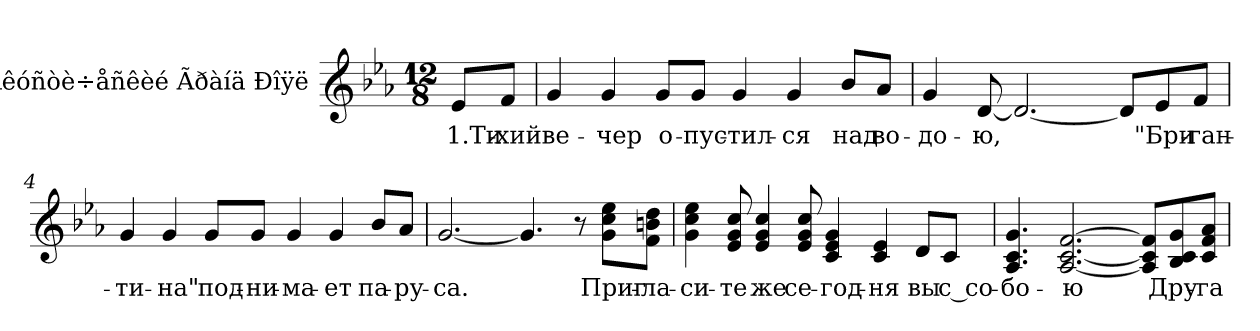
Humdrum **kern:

**kern	**text
*part1	*part1
*staff1	*staff1
*I"Àêóñòè÷åñêèé Ãðàíä Ðîÿë	*
!!LO:PB:g=z
*clefG2	*
*k[b-e-a-]	*
*c:	*
*M12/8	*
=1	=1
!	!LO:LY:b:color=#000000
8e-i/L	1.Ти-
!	!LO:LY:b:color=#000000
8fi/J	-хий
=2	=2
!	!LO:LY:b:color=#000000
4gi/	ве-
!	!LO:LY:b:color=#000000
4gi/	-чер
!	!LO:LY:b:color=#000000
8gi/L	о-
!	!LO:LY:b:color=#000000
8gi/J	-пус-
!	!LO:LY:b:color=#000000
4gi/	-тил-
!	!LO:LY:b:color=#000000
4gi/	-ся
!	!LO:LY:b:color=#000000
8b-i/L	над
!	!LO:LY:b:color=#000000
8a-i/J	во-
=3	=3
!	!LO:LY:b:color=#000000
4gi/	-до-
!	!LO:LY:b:color=#000000
[<8di/	-ю,
2.di/_<	.
8di/L]	.
!	!LO:LY:b:color=#000000
8e-i/	"Бри-
!	!LO:LY:b:color=#000000
8fi/J	-ган-
=4	=4
!	!LO:LY:b:color=#000000
4gi/	-ти-
!	!LO:LY:b:color=#000000
4gi/	-на"
!	!LO:LY:b:color=#000000
8gi/L	под-
!	!LO:LY:b:color=#000000
8gi/J	-ни-
!	!LO:LY:b:color=#000000
4gi/	-ма-
!	!LO:LY:b:color=#000000
4gi/	-ет
!	!LO:LY:b:color=#000000
8b-i/L	па-
!	!LO:LY:b:color=#000000
8a-i/J	-ру-
!!LO:LB:g=z
=5	=5
!	!LO:LY:b:color=#000000
[<2.gi/	-са.
4.gi/]	.
8r	.
!	!LO:LY:b:color=#000000
8gi\ 8cci\ 8ee-i\L	Приг-
!	!LO:LY:b:color=#000000
8fi\ 8bni\ 8ddi\J	-ла-
=6	=6
!	!LO:LY:b:color=#000000
4gi\ 4cci 4ee-i	-си-
!	!LO:LY:b:color=#000000
8e-i/ 8gi 8cci	-те
!	!LO:LY:b:color=#000000
4e-i/ 4gi 4cci	же
!	!LO:LY:b:color=#000000
8e-i/ 8gi 8cci	се-
!	!LO:LY:b:color=#000000
4ci/ 4e-i 4gi	-год-
!	!LO:LY:b:color=#000000
4ci/ 4e-i	-ня
!	!LO:LY:b:color=#000000
8di/L	вы
!	!LO:LY:b:color=#000000
8ci/J	с со-
=7	=7
!	!LO:LY:b:color=#000000
4.A-i/ 4.ci 4.gi	-бо-
!	!LO:LY:b:color=#000000
[<2.A-i/ [<2.ci [>2.fi	-ю
8A-i]/ 8ci]/ 8fi]/L	.
!	!LO:LY:b:color=#000000
8B-i/ 8ci/ 8gi/	Дру-
!	!LO:LY:b:color=#000000
8ci/ 8fi/ 8a-i/J	-га
=	=
*-	*-
